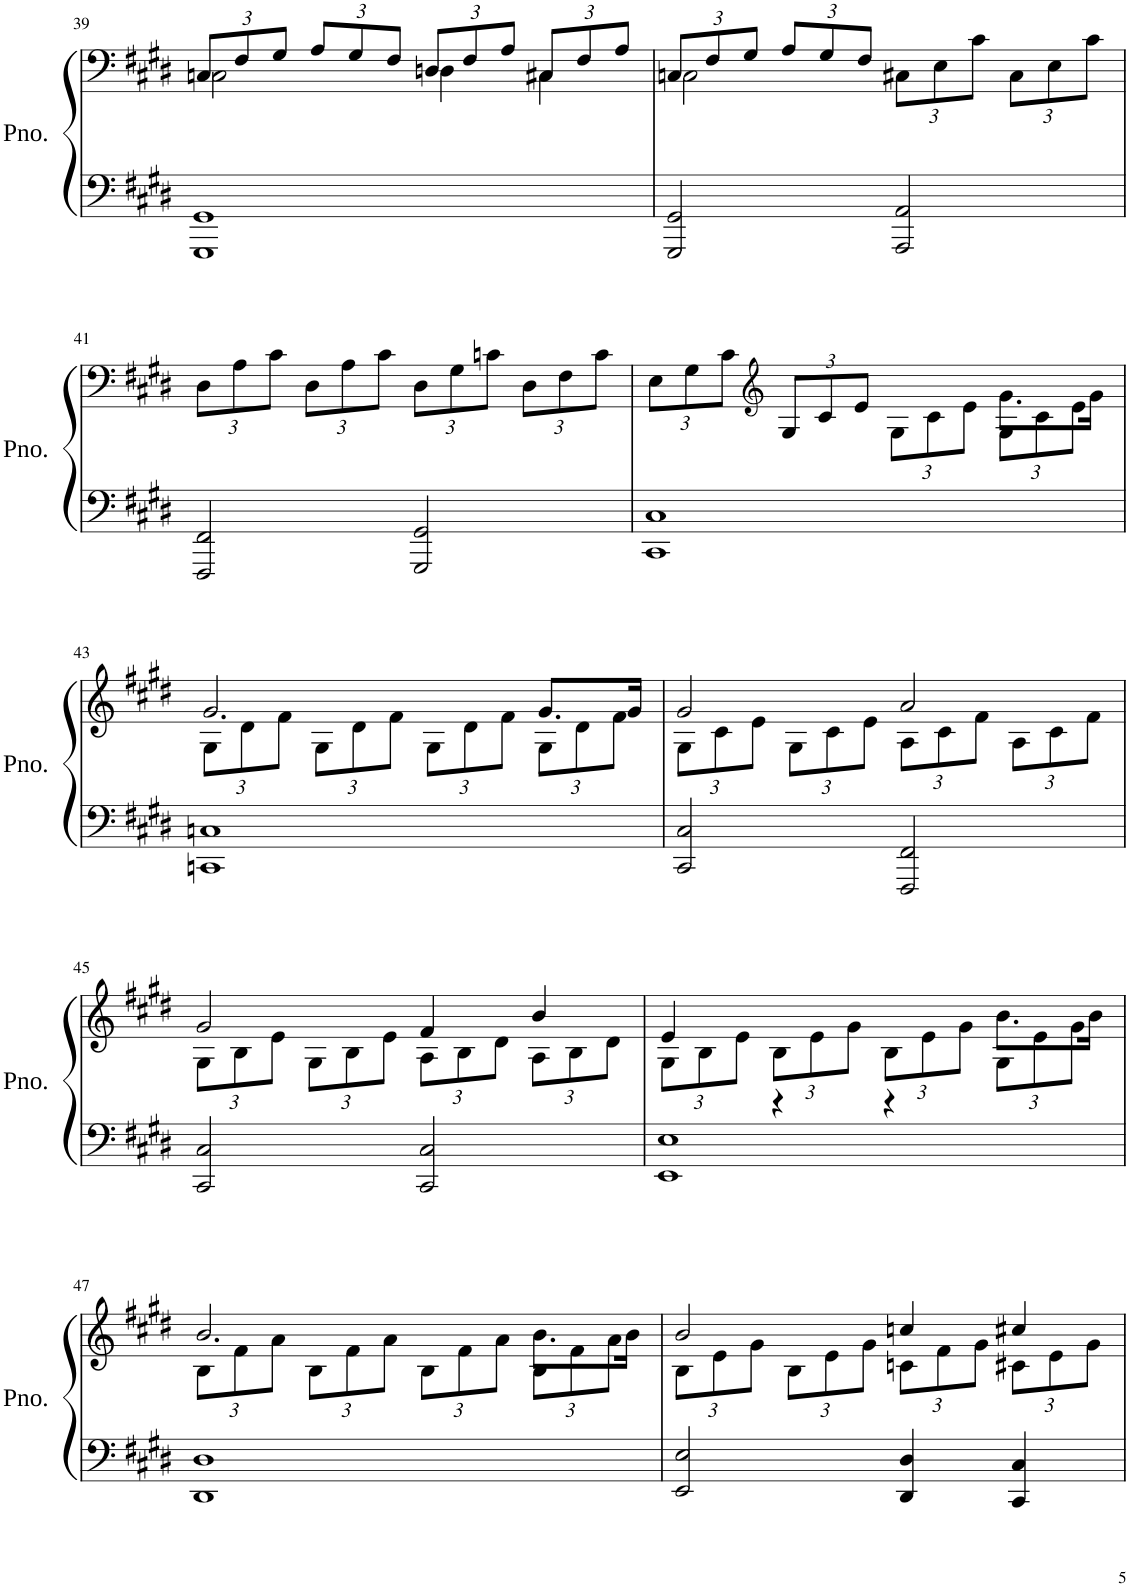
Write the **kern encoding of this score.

**kern	**kern
*part1	*part1
*staff2	*staff1
*I"Piano	*
*I'Pno.	*
!!LO:PB:g=z
*clefF4	*clefF4
*k[f#c#g#d#]	*k[f#c#g#d#]
*M4/4	*M4/4
*met(c)	*met(c)
*	*Xbrackettup
=39	=39
*	*^
1GGG# 1GG#	12Cn/L	2C\
.	12F#/	.
.	12G#/J	.
.	12A/L	.
.	12G#/	.
.	12F#/J	.
.	12D#/L	4Dn\
.	12F#/	.
.	12A/J	.
.	12C#X/L	4C#\
.	12F#/	.
.	12A/J	.
=40	=40	=40
2GGG#/ 2GG#/	12Cn/L	2C\
.	12F#/	.
.	12G#/J	.
.	12A/L	.
.	12G#/	.
.	12F#/J	.
2AAA/ 2AA/	12C#X\L	2ryy
.	12E\	.
.	12c#\J	.
.	12C#\L	.
.	12E\	.
.	12c#\J	.
*	*v	*v
!!LO:LB:g=z
=41	=41
2FFF#/ 2FF#/	12D#\L
.	12A\
.	12c#\J
.	12D#\L
.	12A\
.	12c#\J
2GGG#/ 2GG#/	12D#\L
.	12G#\
.	12cn\J
.	12D#\L
.	12F#\
.	12c\J
=42	=42
*	*^
1CC# 1C#	12E\L	2.ryy
.	12G#\	.
.	12c#\J	.
*	*clefG2	*
.	12G#/L	.
.	12c#/	.
.	12e/J	.
.	12G#\L	.
.	12c#\	.
.	12e\J	.
.	12G#\L	8.g#\L
.	12c#\	.
.	12e\J	.
.	.	16g#\Jk
!!LO:LB:g=z	!!
=43	=43	=43
1CCn 1Cn	12G#\L	2.g#/
.	12d#\	.
.	12f#\J	.
.	12G#\L	.
.	12d#\	.
.	12f#\J	.
.	12G#\L	.
.	12d#\	.
.	12f#\J	.
.	12G#\L	8.g#/L
.	12d#\	.
.	12f#\J	.
.	.	16g#/Jk
=44	=44	=44
2CC#/ 2C#/	12G#\L	2g#/
.	12c#\	.
.	12e\J	.
.	12G#\L	.
.	12c#\	.
.	12e\J	.
2FFF#/ 2FF#/	12A\L	2a/
.	12c#\	.
.	12f#\J	.
.	12A\L	.
.	12c#\	.
.	12f#\J	.
!!LO:LB:g=z	!!
=45	=45	=45
2CC#/ 2C#/	12G#\L	2g#/
.	12B\	.
.	12e\J	.
.	12G#\L	.
.	12B\	.
.	12e\J	.
2CC#/ 2C#/	12A\L	4f#/
.	12B\	.
.	12d#\J	.
.	12A\L	4b/
.	12B\	.
.	12d#\J	.
=46	=46	=46
1EE 1E	12G#\L	4e/
.	12B\	.
.	12e\J	.
.	12B\L	4r
.	12e\	.
.	12g#\J	.
.	12B\L	4r
.	12e\	.
.	12g#\J	.
.	12G#\L	8.b\L
.	12e\	.
.	12g#\J	.
.	.	16b\Jk
!!LO:LB:g=z	!!
=47	=47	=47
1DD# 1D#	12B\L	2.b/
.	12f#\	.
.	12a\J	.
.	12B\L	.
.	12f#\	.
.	12a\J	.
.	12B\L	.
.	12f#\	.
.	12a\J	.
.	12B\L	8.b\L
.	12f#\	.
.	12a\J	.
.	.	16b\Jk
=48	=48	=48
2EE/ 2E/	12B\L	2b/
.	12e\	.
.	12g#\J	.
.	12B\L	.
.	12e\	.
.	12g#\J	.
4DD#/ 4D#/	12cn\L	4ccn/
.	12f#\	.
.	12g#\J	.
4CC#/ 4C#/	12c#X\L	4cc#X/
.	12e\	.
.	12g#\J	.
*	*v	*v
=	=
*-	*-
